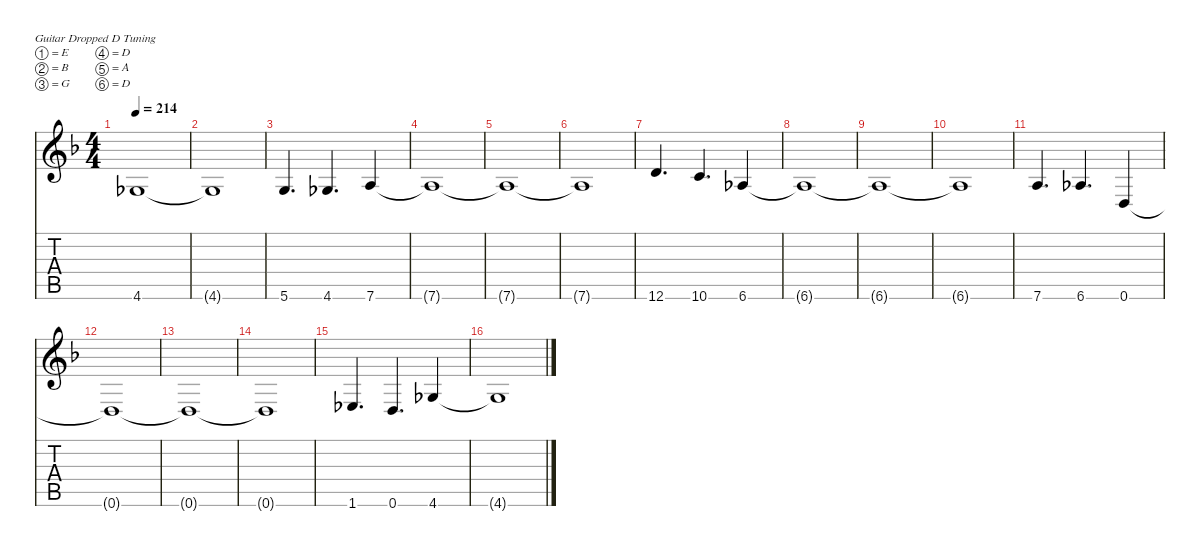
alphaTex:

\hideDynamics
\bracketExtendMode nobrackets
\singleTrackTrackNamePolicy hidden
\multiTrackTrackNamePolicy hidden
\firstSystemTrackNameMode fullname
\firstSystemTrackNameOrientation horizontal
\otherSystemsTrackNameOrientation horizontal
\track ("Guitar-spare" "E-Gt") {instrument distortionguitar}
\staff {score tabs}
\tuning (E4 B3 G3 D3 A2 D2)
\ts (4 4)
\tempo 214
\clef g2
\ks dminor
4.6{t acc b}.1{dy f beam Up} |
4.6{t acc b}.1{beam Up} |
5.6{acc forcenatural}.4{d beam Up} 4.6{acc b}.4{d beam Up} 7.6{acc forcenatural}.4{beam Up} |
7.6{t acc forcenatural}.1{beam Up} |
7.6{t acc forcenatural}.1{beam Up} |
7.6{t acc forcenatural}.1{beam Up} |
12.6{acc forcenatural}.4{d beam Up} 10.6{acc forcenatural}.4{d beam Up} 6.6{acc b}.4{beam Up} |
6.6{t acc b}.1{beam Up} |
6.6{t acc b}.1{beam Up} |
6.6{t acc b}.1{beam Up} |
7.6{acc forcenatural}.4{d beam Up} 6.6{acc b}.4{d beam Up} 0.6{acc forcenatural}.4{beam Up} |
0.6{t acc forcenatural}.1{beam Up} |
0.6{t acc forcenatural}.1{beam Up} |
0.6{t acc forcenatural}.1{beam Up} |
1.6{acc b}.4{d beam Up} 0.6{acc forcenatural}.4{d beam Up} 4.6{acc b}.4{beam Up} |
4.6{t acc b}.1{beam Up}
